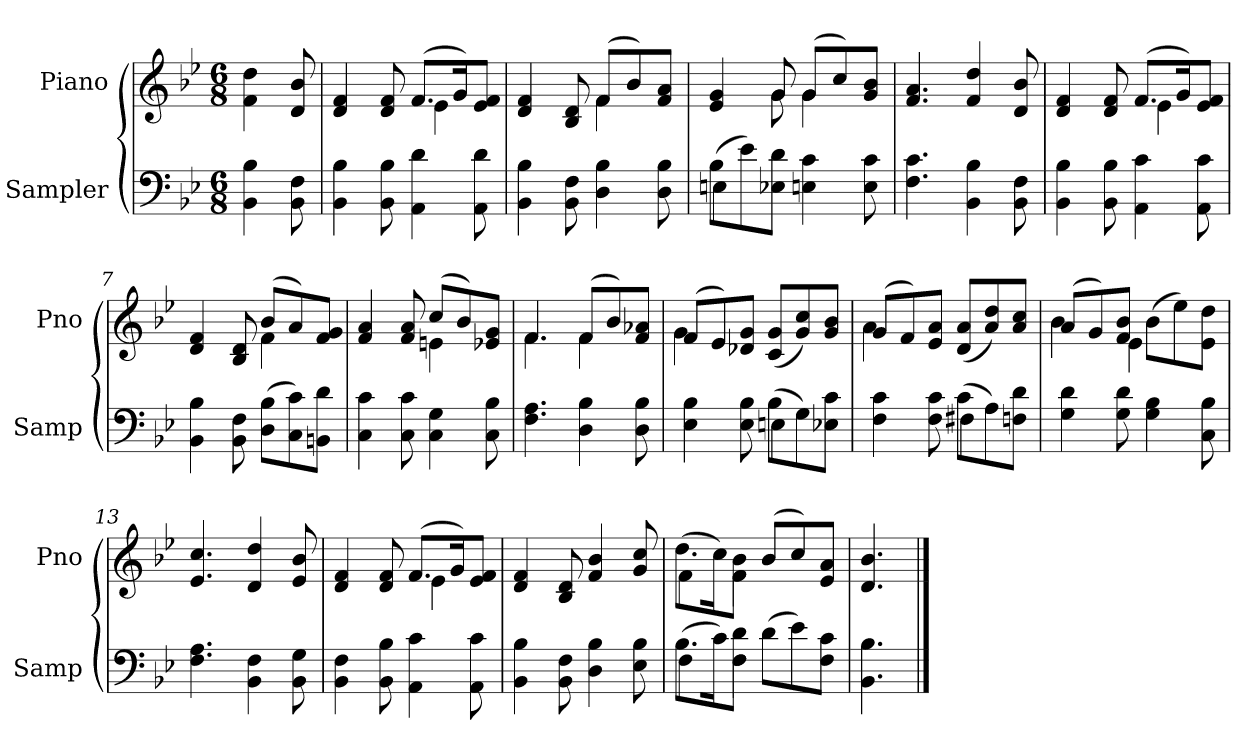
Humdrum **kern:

**kern	**kern
*part2	*part1
*staff2	*staff1
*I"Sampler	*I"Piano
*I'Samp	*I'Pno
*clefF4	*clefG2
*k[b-e-]	*k[b-e-]
*B-:	*B-:
*M6/8	*M6/8
=1	=1
4BB- 4B-	4f\ 4dd\
8BB- 8F	8d 8b-
=2	=2
*	*^
4BB- 4B-	4d 4f	4.ryy
8BB- 8B-	8d 8f	.
4AA 4d	(8.f/L	4e-
.	16g/K)	.
8AA 8d	8e-/ 8f/J	8ryy
=3	=3	=3
4BB- 4B-	4d 4f	4.ryy
8BB- 8F	8B-/ 8d/	.
4D 4B-	(8f/L	4f
.	8b-/)	.
8D 8B-	8f/ 8a/J	8ryy
=4	=4	=4
*^	*	*
(8B-\L	4E	4e- 4g	4ryy
8e-\)	.	.	.
8E-\ 8d\J	2ryy	8g/	8g
4En 4c	.	(8g/L	4g
.	.	8cc/)	.
8E 8c	.	8g/ 8b-/J	8ryy
*v	*v	*	*
*	*v	*v
=5	=5
4.F 4.c	4.f 4.a
4BB- 4B-	4f 4dd
8BB- 8F	8d 8b-
=6	=6
*	*^
4BB- 4B-	4d 4f	4.ryy
8BB- 8B-	8d 8f	.
4AA 4c	(8.f/L	4e-
.	16g/K)	.
8AA 8c	8e-/ 8f/J	8ryy
=7	=7	=7
4BB- 4B-	4d 4f	4.ryy
8BB- 8F	8B- 8d	.
(8D\ 8B-\L	(8b-/L	4f
8C\ 8c\)	8a/)	.
8BBn\ 8d\J	8f/ 8g/J	8ryy
=8	=8	=8
4C 4c	4f 4a	4.ryy
8C 8c	8f 8a	.
4C 4G	(8cc/L	4en
.	8b-/)	.
8C 8B-	8e-/ 8g/J	8ryy
=9	=9	=9
4.F 4.A	4.f/	4.f
4D 4B-	(8f/L	4f
.	8b-/)	.
8D 8B-	8f/ 8a-X/J	8ryy
=10	=10	=10
*^	*	*
4E- 4B-	4.ryy	(8f/L	4g
.	.	8e-/)	.
8E- 8B-	.	8d-X/ 8g/J	2ryy
(8B-\L	4En	(8c/ 8g/L	.
8G\)	.	8g/ 8cc/)	.
8E-\ 8c\J	8ryy	8g/ 8b-/J	.
=11	=11	=11	=11
4F 4c	4.ryy	(8g/L	4a
.	.	8f/)	.
8F 8c	.	8e-/ 8a/J	2ryy
(8c\L	4F#X	(8d/ 8a/L	.
8A\)	.	8a/ 8dd/)	.
8F\ 8d\J	8ryy	8a/ 8cc/J	.
*v	*v	*	*
=12	=12	=12
4G 4d	(8a/L	4b-
.	8g/)	.
8G 8d	8f/ 8b-/J	4e-
4G 4B-	(8b-\L	.
.	8ee-\)	4ryy
8C 8B-	8e-\ 8dd\J	.
*	*v	*v
=13	=13
4.F 4.A	4.e- 4.cc
4BB- 4F	4d 4dd
8BB- 8G	8e- 8b-
=14	=14
*	*^
4BB- 4F	4d 4f	4.ryy
8BB- 8B-	8d 8f	.
4AA 4c	(8.f/L	4e-
.	16g/K)	.
8AA 8c	8e-/ 8f/J	8ryy
*	*v	*v
=15	=15
4BB- 4B-	4d 4f
8BB- 8F	8B- 8d
4D 4B-	4f 4b-
8E- 8B-	8g 8cc
=16	=16
*^	*^
(8.B-\L	4F	(8.dd\L	4f
16c\K)	.	16cc\K)	.
8F\ 8d\J	4F	8f\ 8b-\J	4f
(8d\L	.	(8b-/L	.
8e-\)	4ryy	8cc/)	4ryy
8F\ 8c\J	.	8e-/ 8a/J	.
*v	*v	*	*
*	*v	*v
=17	=17
4.BB- 4.B-	4.d 4.b-
==	==
*-	*-
